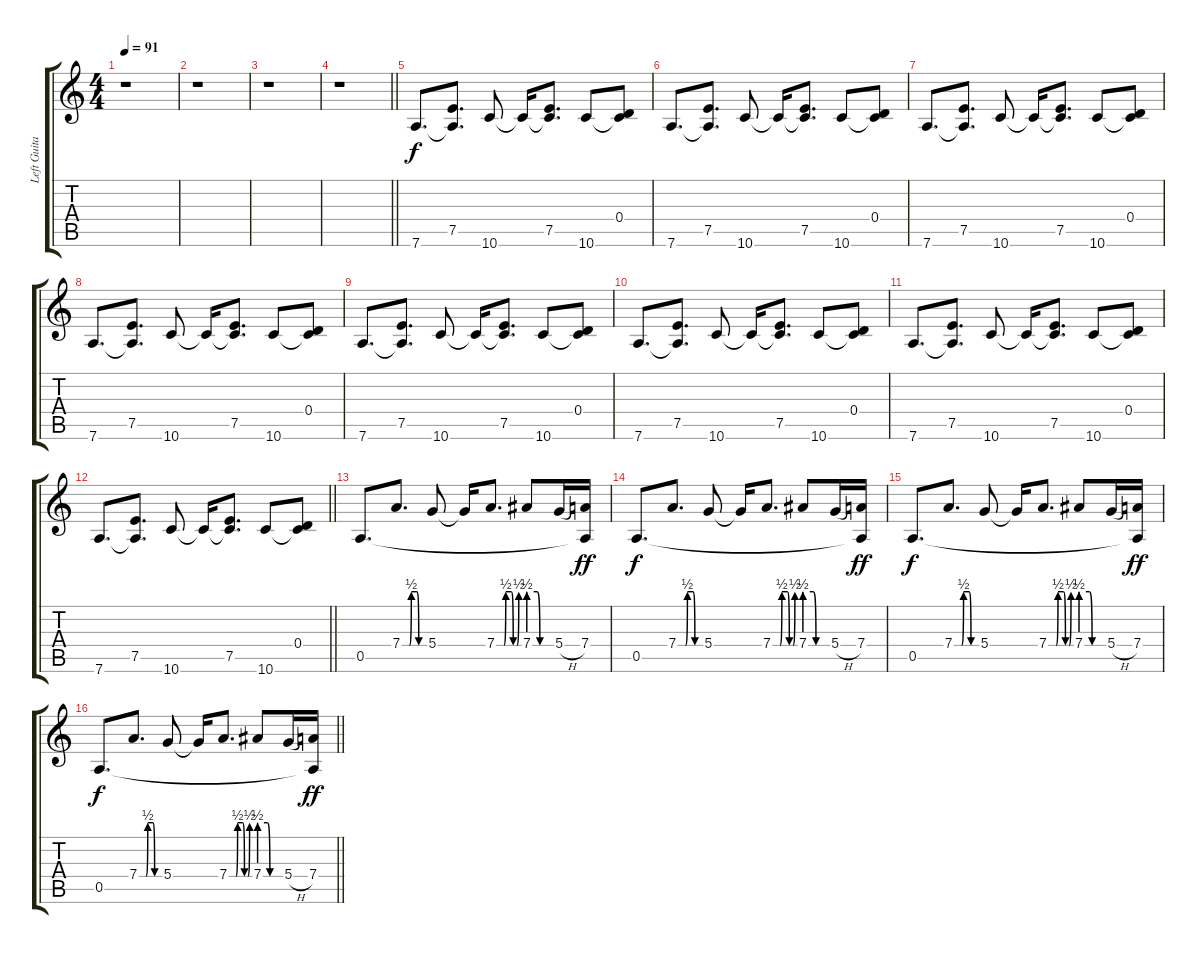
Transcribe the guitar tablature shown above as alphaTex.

\track ("Left Guitar" "Left Guita") {instrument distortionguitar}
\staff {score tabs}
\tuning (E4 B3 G3 D3 A2 D2) {hide}
\ts (4 4)
\tempo 91
\clef g2
\ks c
r.1{dy f} |
r.1 |
r.1 |
\barLineRight lightlight
r.1{volume 13} |
\section ("" "")
7.6.8{d} (7.5 7.6{t}).8{d} 10.6.8 10.6{t}.16 (7.5 10.6{t}).8{d} 10.6.8 (0.4 10.6{t}).8 |
7.6.8{d} (7.5 7.6{t}).8{d} 10.6.8 10.6{t}.16 (7.5 10.6{t}).8{d} 10.6.8 (0.4 10.6{t}).8 |
7.6.8{d} (7.5 7.6{t}).8{d} 10.6.8 10.6{t}.16 (7.5 10.6{t}).8{d} 10.6.8 (0.4 10.6{t}).8 |
7.6.8{d} (7.5 7.6{t}).8{d} 10.6.8 10.6{t}.16 (7.5 10.6{t}).8{d} 10.6.8 (0.4 10.6{t}).8 |
7.6.8{d} (7.5 7.6{t}).8{d} 10.6.8 10.6{t}.16 (7.5 10.6{t}).8{d} 10.6.8 (0.4 10.6{t}).8 |
7.6.8{d} (7.5 7.6{t}).8{d} 10.6.8 10.6{t}.16 (7.5 10.6{t}).8{d} 10.6.8 (0.4 10.6{t}).8 |
7.6.8{d} (7.5 7.6{t}).8{d} 10.6.8 10.6{t}.16 (7.5 10.6{t}).8{d} 10.6.8 (0.4 10.6{t}).8 |
\barLineRight lightlight
7.6.8{d} (7.5 7.6{t}).8{d} 10.6.8 10.6{t}.16 (7.5 10.6{t}).8{d} 10.6.8 (0.4 10.6{t}).8 |
\section ("" "")
0.5.8{d} 7.4{be (custom 0 0 20 0 25 2 40 2 45 0 60 0)}.8{d} 5.4.8 5.4{t}.16 7.4{be (custom 0 0 20 0 25 2 40 2 45 0 55 0 60 2)}.8{d} 7.4{be (custom 0 2 23 2 30 0 60 0)}.8 5.4{h}.16 (7.4 0.5{t}).16{dy ff} |
0.5.8{d dy f} 7.4{be (custom 0 0 20 0 25 2 40 2 45 0 60 0)}.8{d} 5.4.8 5.4{t}.16 7.4{be (custom 0 0 20 0 25 2 40 2 45 0 55 0 60 2)}.8{d} 7.4{be (custom 0 2 23 2 30 0 60 0)}.8 5.4{h}.16 (7.4 0.5{t}).16{dy ff} |
0.5.8{d dy f} 7.4{be (custom 0 0 20 0 25 2 40 2 45 0 60 0)}.8{d} 5.4.8 5.4{t}.16 7.4{be (custom 0 0 20 0 25 2 40 2 45 0 55 0 60 2)}.8{d} 7.4{be (custom 0 2 23 2 30 0 60 0)}.8 5.4{h}.16 (7.4 0.5{t}).16{dy ff} |
\barLineRight lightlight
0.5.8{d dy f} 7.4{be (custom 0 0 20 0 25 2 40 2 45 0 60 0)}.8{d} 5.4.8 5.4{t}.16 7.4{be (custom 0 0 20 0 25 2 40 2 45 0 55 0 60 2)}.8{d} 7.4{be (custom 0 2 23 2 30 0 60 0)}.8 5.4{h}.16 (7.4 0.5{t}).16{dy ff}
